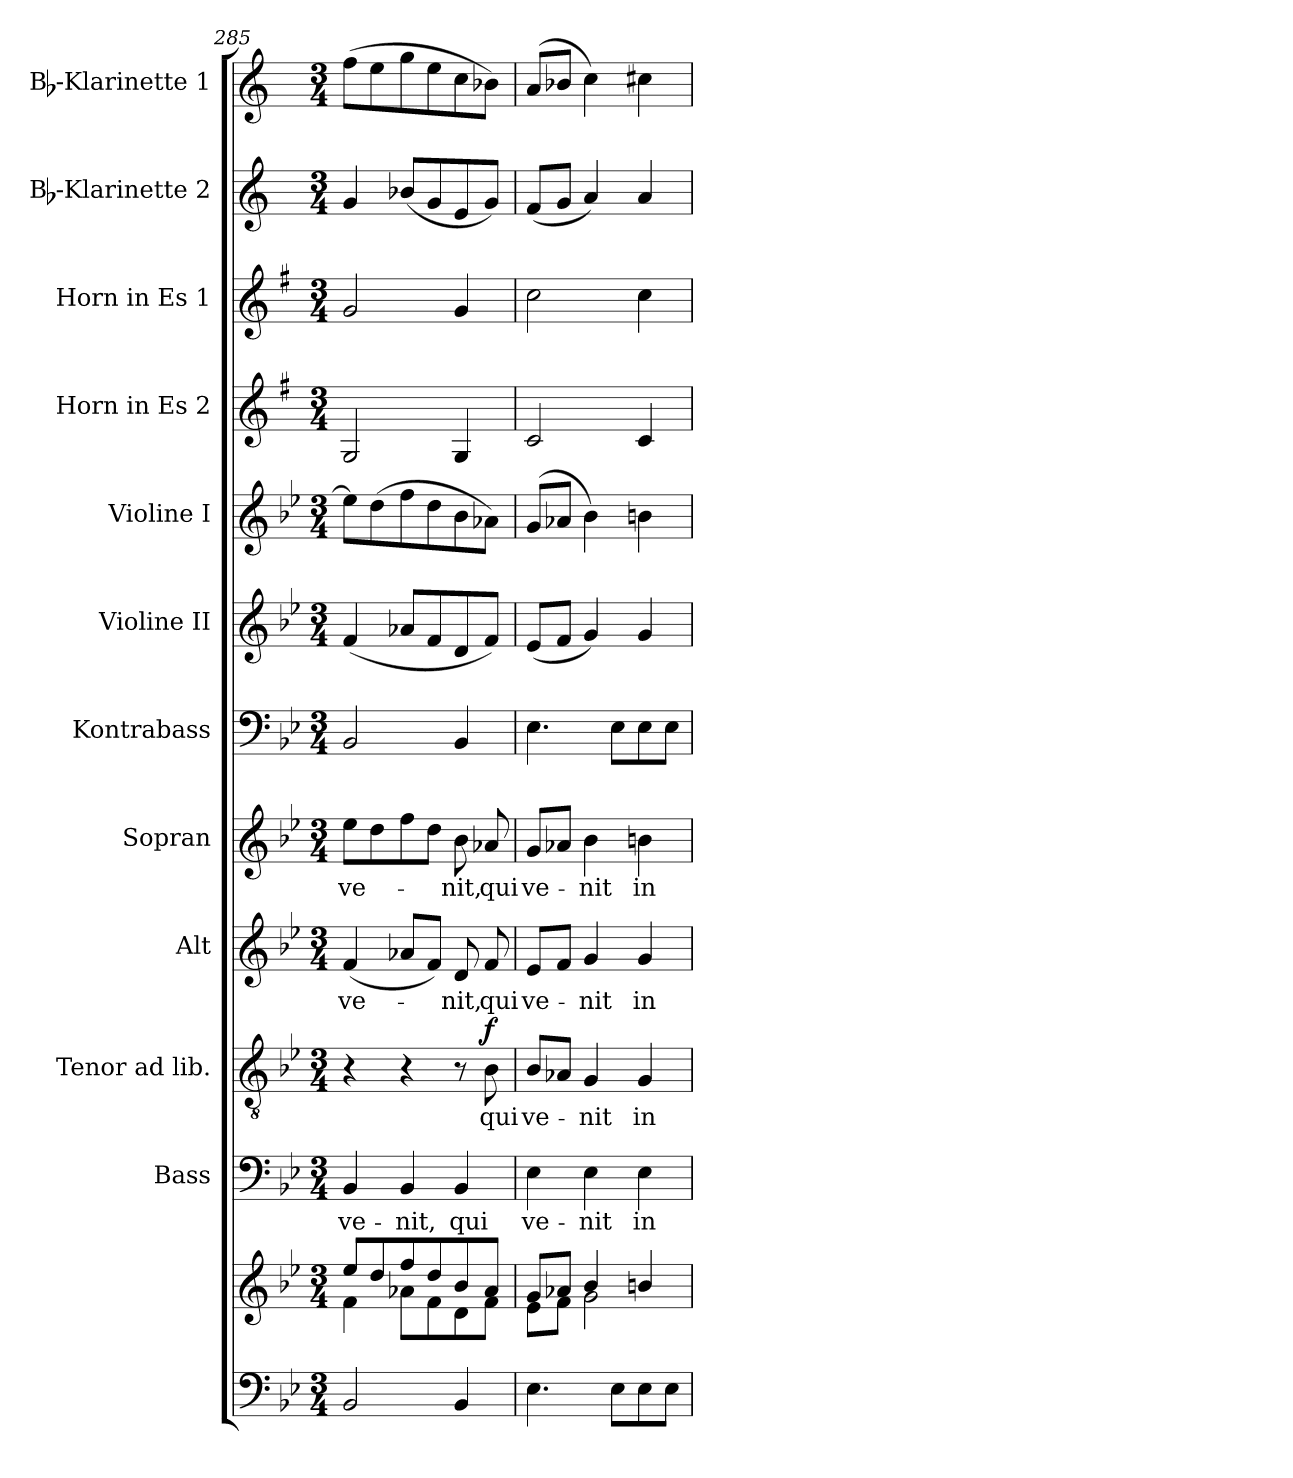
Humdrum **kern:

**kern	**kern	**kern	**text	**kern	**text	**dynam	**kern	**text	**kern	**text	**kern	**kern	**kern	**kern	**kern	**kern	**kern
*part12	*part12	*part11	*part11	*part10	*part10	*part10	*part9	*part9	*part8	*part8	*part7	*part6	*part5	*part4	*part3	*part2	*part1
*staff13	*staff12	*staff11	*staff11	*staff10	*staff10	*staff10	*staff9	*staff9	*staff8	*staff8	*staff7	*staff6	*staff5	*staff4	*staff3	*staff2	*staff1
*	*	*I"Bass	*	*I"Tenor ad lib.	*	*	*I"Alt	*	*I"Sopran	*	*I"Kontrabass	*I"Violine II	*I"Violine I	*I"Horn in Es 2	*I"Horn in Es 1	*I"Bb-Klarinette 2	*I"Bb-Klarinette 1
*	*	*I'B.	*	*I'T.	*	*	*I'A.	*	*I'S.	*	*I'Kb.	*I'Vl. II	*I'Vl. I	*	*	*I'Bb Kl. 2	*I'Bb Kl. 1
*clefF4	*clefG2	*clefF4	*	*clefGv2	*	*	*clefG2	*	*clefG2	*	*clefF4	*clefG2	*clefG2	*clefG2	*clefG2	*clefG2	*clefG2
*	*	*	*	*	*	*	*	*	*	*	*ITrd7c12	*	*	*ITrd5c9	*ITrd5c9	*ITrd1c2	*ITrd1c2
*k[b-e-]	*k[b-e-]	*k[b-e-]	*	*k[b-e-]	*	*	*k[b-e-]	*	*k[b-e-]	*	*k[b-e-]	*k[b-e-]	*k[b-e-]	*k[b-e-]	*k[b-e-]	*k[b-e-]	*k[b-e-]
*B-:	*B-:	*B-:	*	*B-:	*	*	*B-:	*	*B-:	*	*B-:	*B-:	*B-:	*B-:	*B-:	*B-:	*B-:
*M3/4	*M3/4	*M3/4	*	*M3/4	*	*	*M3/4	*	*M3/4	*	*M3/4	*M3/4	*M3/4	*M3/4	*M3/4	*M3/4	*M3/4
=285	=285	=285	=285	=285	=285	=285	=285	=285	=285	=285	=285	=285	=285	=285	=285	=285	=285
*	*^	*	*	*	*	*	*	*	*	*	*	*	*	*	*	*	*
!	!	!	!	!LO:LY:b	!	!	!	!	!LO:LY:b	!	!LO:LY:b	!	!	!	!	!	!	!
2BB-/	8ee-/L	4f\	4BB-/	ve-	4r	.	.	(<4f/	ve-	8ee-\L	ve-	2BBB-/	(<4f/	8ee-\L]	2BB-/	2B-/	4f/	(>8ee-\L
.	8dd/	.	.	.	.	.	.	.	.	8dd\	.	.	.	(>8dd\	.	.	.	8dd\
!	!	!	!	!LO:LY:b	!	!	!	!	!	!	!	!	!	!	!	!	!	!
.	8ff/	8a-X\L	4BB-/	-nit,	4r	.	.	8a-X/L	.	8ff\	.	.	8a-X/L	8ff\	.	.	(<8a-X/L	8ff\
.	8dd/	8f\	.	.	.	.	.	8f/J)	.	8dd\J	.	.	8f/	8dd\	.	.	8f/	8dd\
!	!	!	!	!LO:LY:b	!	!	!	!	!LO:LY:b	!	!LO:LY:b	!	!	!	!	!	!	!
4BB-/	8b-/	8d\	4BB-/	qui	8r	.	.	8d/	-nit,	8b-\	-nit,	4BBB-/	8d/	8b-\	4BB-/	4B-/	8d/	8b-\
!	!	!	!	!	!	!LO:LY:b	!LO:DY:a	!	!LO:LY:b	!	!LO:LY:b	!	!	!	!	!	!	!
.	8a-/J	8f\J	.	.	8B-\	qui	f	8f/	qui	8a-X/	qui	.	8f/J)	8a-X\J)	.	.	8f/J)	8a-X\J)
!!LO:PB:g=z
=286	=286	=286	=286	=286	=286	=286	=286	=286	=286	=286	=286	=286	=286	=286	=286	=286	=286	=286
!	!	!	!	!LO:LY:b	!	!LO:LY:b	!	!	!LO:LY:b	!	!LO:LY:b	!	!	!	!	!	!	!
4.E-\	8g/L	8e-\L	4E-\	ve-	8B-/L	ve-	.	8e-/L	ve-	8g/L	ve-	4.EE-\	(<8e-/L	(>8g/L	2E-/	2e-\	(<8e-/L	(>8g/L
.	8a-X/J	8f\J	.	.	8A-X/J	.	.	8f/J	.	8a-X/J	.	.	8f/J	8a-X/J	.	.	8f/J	8a-X/J
!	!	!	!	!LO:LY:b	!	!LO:LY:b	!	!	!LO:LY:b	!	!LO:LY:b	!	!	!	!	!	!	!
.	4b-/	2g\	4E-\	-nit	4G/	-nit	.	4g/	-nit	4b-\	-nit	.	4g/)	4b-\)	.	.	4g/)	4b-\)
8E-\L	.	.	.	.	.	.	.	.	.	.	.	8EE-\L	.	.	.	.	.	.
!	!	!	!	!LO:LY:b	!	!LO:LY:b	!	!	!LO:LY:b	!	!LO:LY:b	!	!	!	!	!	!	!
8E-\	4bn/	.	4E-\	in	4G/	in	.	4g/	in	4bn\	in	8EE-\	4g/	4bn\	4E-/	4e-\	4g/	4bn\
8E-\J	.	.	.	.	.	.	.	.	.	.	.	8EE-\J	.	.	.	.	.	.
*	*v	*v	*	*	*	*	*	*	*	*	*	*	*	*	*	*	*	*
=	=	=	=	=	=	=	=	=	=	=	=	=	=	=	=	=	=
*-	*-	*-	*-	*-	*-	*-	*-	*-	*-	*-	*-	*-	*-	*-	*-	*-	*-
